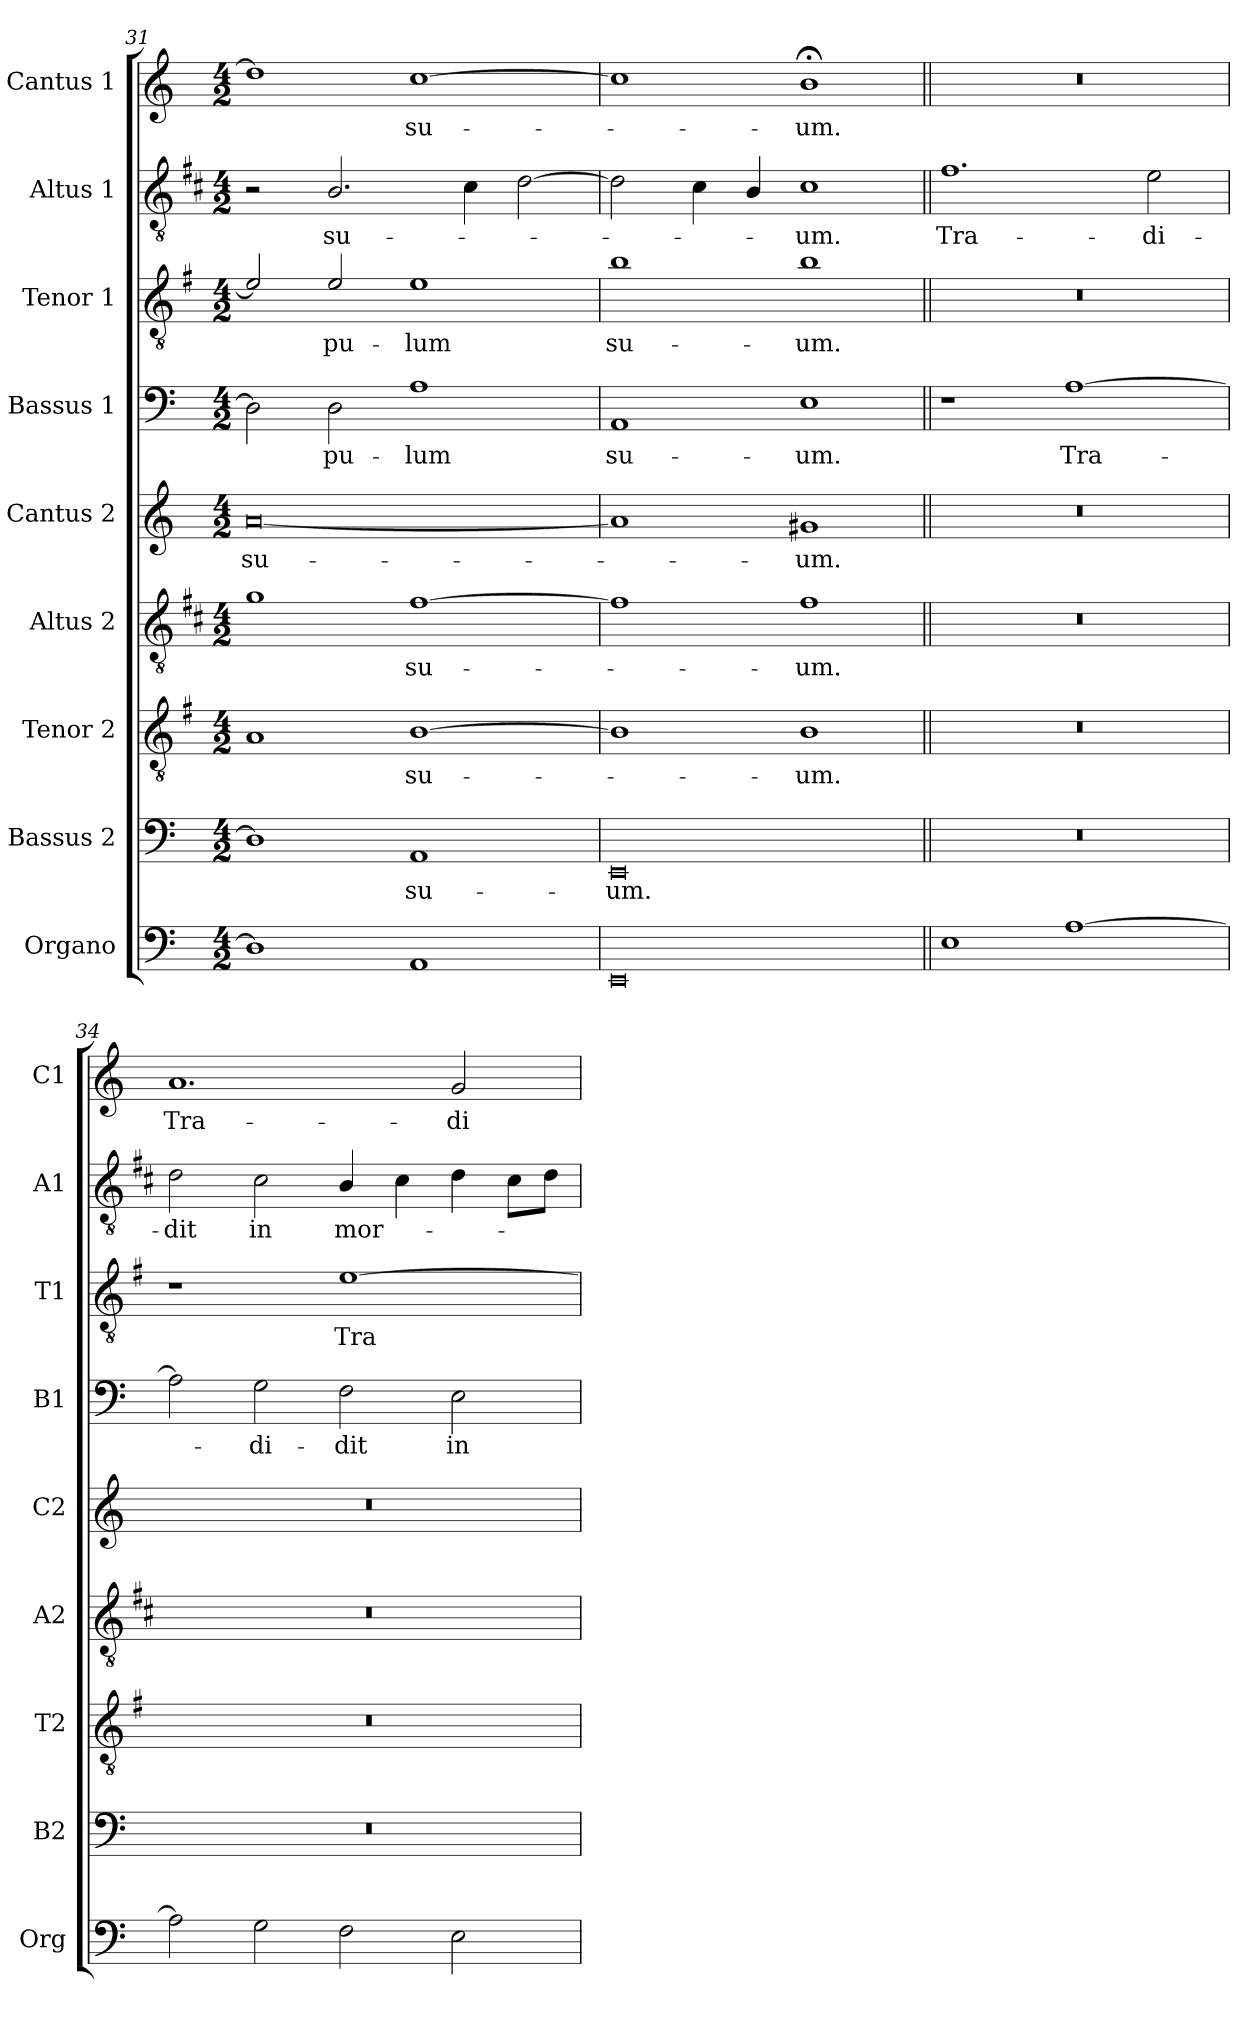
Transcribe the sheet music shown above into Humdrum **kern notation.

**kern	**kern	**text	**kern	**text	**kern	**text	**kern	**text	**kern	**text	**kern	**text	**kern	**text	**kern	**text
*part9	*part8	*part8	*part7	*part7	*part6	*part6	*part5	*part5	*part4	*part4	*part3	*part3	*part2	*part2	*part1	*part1
*staff9	*staff8	*staff8	*staff7	*staff7	*staff6	*staff6	*staff5	*staff5	*staff4	*staff4	*staff3	*staff3	*staff2	*staff2	*staff1	*staff1
*I"Organo	*I"Bassus 2	*	*I"Tenor 2	*	*I"Altus 2	*	*I"Cantus 2	*	*I"Bassus 1	*	*I"Tenor 1	*	*I"Altus 1	*	*I"Cantus 1	*
*I'Org	*I'B2	*	*I'T2	*	*I'A2	*	*I'C2	*	*I'B1	*	*I'T1	*	*I'A1	*	*I'C1	*
*clefF4	*clefF4	*	*clefGv2	*	*clefGv2	*	*clefG2	*	*clefF4	*	*clefGv2	*	*clefGv2	*	*clefG2	*
*	*	*	*ITrd4c7	*	*ITrd1c2	*	*	*	*	*	*ITrd4c7	*	*ITrd1c2	*	*	*
*k[]	*k[]	*	*k[]	*	*k[]	*	*k[]	*	*k[]	*	*k[]	*	*k[]	*	*k[]	*
*C:	*C:	*	*C:	*	*C:	*	*C:	*	*C:	*	*C:	*	*C:	*	*C:	*
*M4/2	*M4/2	*	*M4/2	*	*M4/2	*	*M4/2	*	*M4/2	*	*M4/2	*	*M4/2	*	*M4/2	*
=31	=31	=31	=31	=31	=31	=31	=31	=31	=31	=31	=31	=31	=31	=31	=31	=31
!	!	!	!	!	!	!	!	!LO:LY:b	!	!	!	!	!	!	!	!
1D]	1D]	.	1D	.	1f	.	[0a	su-	2D\]	.	2A/]	.	2r	.	1dd]	.
!	!	!	!	!	!	!	!	!	!	!LO:LY:b	!	!LO:LY:b	!	!LO:LY:b	!	!
.	.	.	.	.	.	.	.	.	2D\	-pu-	2A/	-pu-	2.A/	su-	.	.
!	!	!LO:LY:b	!	!LO:LY:b	!	!LO:LY:b	!	!	!	!LO:LY:b	!	!LO:LY:b	!	!	!	!LO:LY:b
1AA	1AA	su-	[1E	su-	[1e	su-	.	.	1A	-lum	1A	-lum	.	.	[1cc	su-
.	.	.	.	.	.	.	.	.	.	.	.	.	4B\	.	.	.
.	.	.	.	.	.	.	.	.	.	.	.	.	[2c\	.	.	.
=32	=32	=32	=32	=32	=32	=32	=32	=32	=32	=32	=32	=32	=32	=32	=32	=32
!	!	!LO:LY:b	!	!	!	!	!	!	!	!LO:LY:b	!	!LO:LY:b	!	!	!	!
0EE	0EE	-um.	1E]	.	1e]	.	1a]	.	1AA	su-	1e	su-	2c\]	.	1cc]	.
.	.	.	.	.	.	.	.	.	.	.	.	.	4B\	.	.	.
.	.	.	.	.	.	.	.	.	.	.	.	.	4A/	.	.	.
!	!	!	!	!LO:LY:b	!	!LO:LY:b	!	!LO:LY:b	!	!LO:LY:b	!	!LO:LY:b	!	!LO:LY:b	!	!LO:LY:b
.	.	.	1E	-um.	1e	-um.	1g#X	-um.	1E	-um.	1e	-um.	1B	-um.	1b;<	-um.
!!LO:PB:g=z
=33||	=33||	=33||	=33||	=33||	=33||	=33||	=33||	=33||	=33||	=33||	=33||	=33||	=33||	=33||	=33||	=33||
!	!	!	!	!	!	!	!	!	!	!	!	!	!	!LO:LY:b	!	!
1E	0r	.	0r	.	0r	.	0r	.	1r	.	0r	.	1.e	Tra-	0r	.
!	!	!	!	!	!	!	!	!	!	!LO:LY:b	!	!	!	!	!	!
[1A	.	.	.	.	.	.	.	.	[1A	Tra-	.	.	.	.	.	.
!	!	!	!	!	!	!	!	!	!	!	!	!	!	!LO:LY:b	!	!
.	.	.	.	.	.	.	.	.	.	.	.	.	2d\	-di-	.	.
=34	=34	=34	=34	=34	=34	=34	=34	=34	=34	=34	=34	=34	=34	=34	=34	=34
!	!	!	!	!	!	!	!	!	!	!	!	!	!	!LO:LY:b	!	!LO:LY:b
2A\]	0r	.	0r	.	0r	.	0r	.	2A\]	.	1r	.	2c\	-dit	1.a	Tra-
!	!	!	!	!	!	!	!	!	!	!LO:LY:b	!	!	!	!LO:LY:b	!	!
2G\	.	.	.	.	.	.	.	.	2G\	-di-	.	.	2B\	in	.	.
!	!	!	!	!	!	!	!	!	!	!LO:LY:b	!	!LO:LY:b	!	!LO:LY:b	!	!
2F\	.	.	.	.	.	.	.	.	2F\	-dit	[1A	Tra-	4A/	mor-	.	.
.	.	.	.	.	.	.	.	.	.	.	.	.	4B\	.	.	.
!	!	!	!	!	!	!	!	!	!	!LO:LY:b	!	!	!	!	!	!LO:LY:b
2E\	.	.	.	.	.	.	.	.	2E\	in	.	.	4c\	.	2g/	-di-
.	.	.	.	.	.	.	.	.	.	.	.	.	8B\L	.	.	.
.	.	.	.	.	.	.	.	.	.	.	.	.	8c\J	.	.	.
=	=	=	=	=	=	=	=	=	=	=	=	=	=	=	=	=
*-	*-	*-	*-	*-	*-	*-	*-	*-	*-	*-	*-	*-	*-	*-	*-	*-
